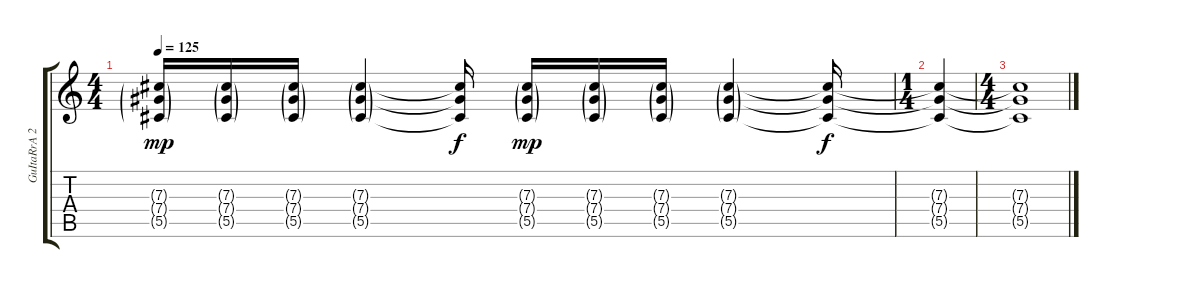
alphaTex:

\track ("GuItaRrA 2" "GuItaRrA 2") {instrument distortionguitar}
\staff {score tabs}
\tuning (Eb4 Bb3 Gb3 Db3 Ab2 Db2) {hide}
\ts (4 4)
\tempo 125
\clef g2
\ks c
(7.3{g} 7.4{g} 5.5{g}).16{dy mp} (7.3{g} 7.4{g} 5.5{g}).16 (7.3{g} 7.4{g} 5.5{g}).16 (7.3{g} 7.4{g} 5.5{g}).4 (7.3{t} 7.4{t} 5.5{t}).16{dy f} (7.3{g} 7.4{g} 5.5{g}).16{dy mp} (7.3{g} 7.4{g} 5.5{g}).16 (7.3{g} 7.4{g} 5.5{g}).16 (7.3{g} 7.4{g} 5.5{g}).4 (7.3{t} 7.4{t} 5.5{t}).16{dy f} |
\ts (1 4)
(7.3{t} 7.4{t} 5.5{t}).4 |
\ts (4 4)
(7.3{t} 7.4{t} 5.5{t}).1
